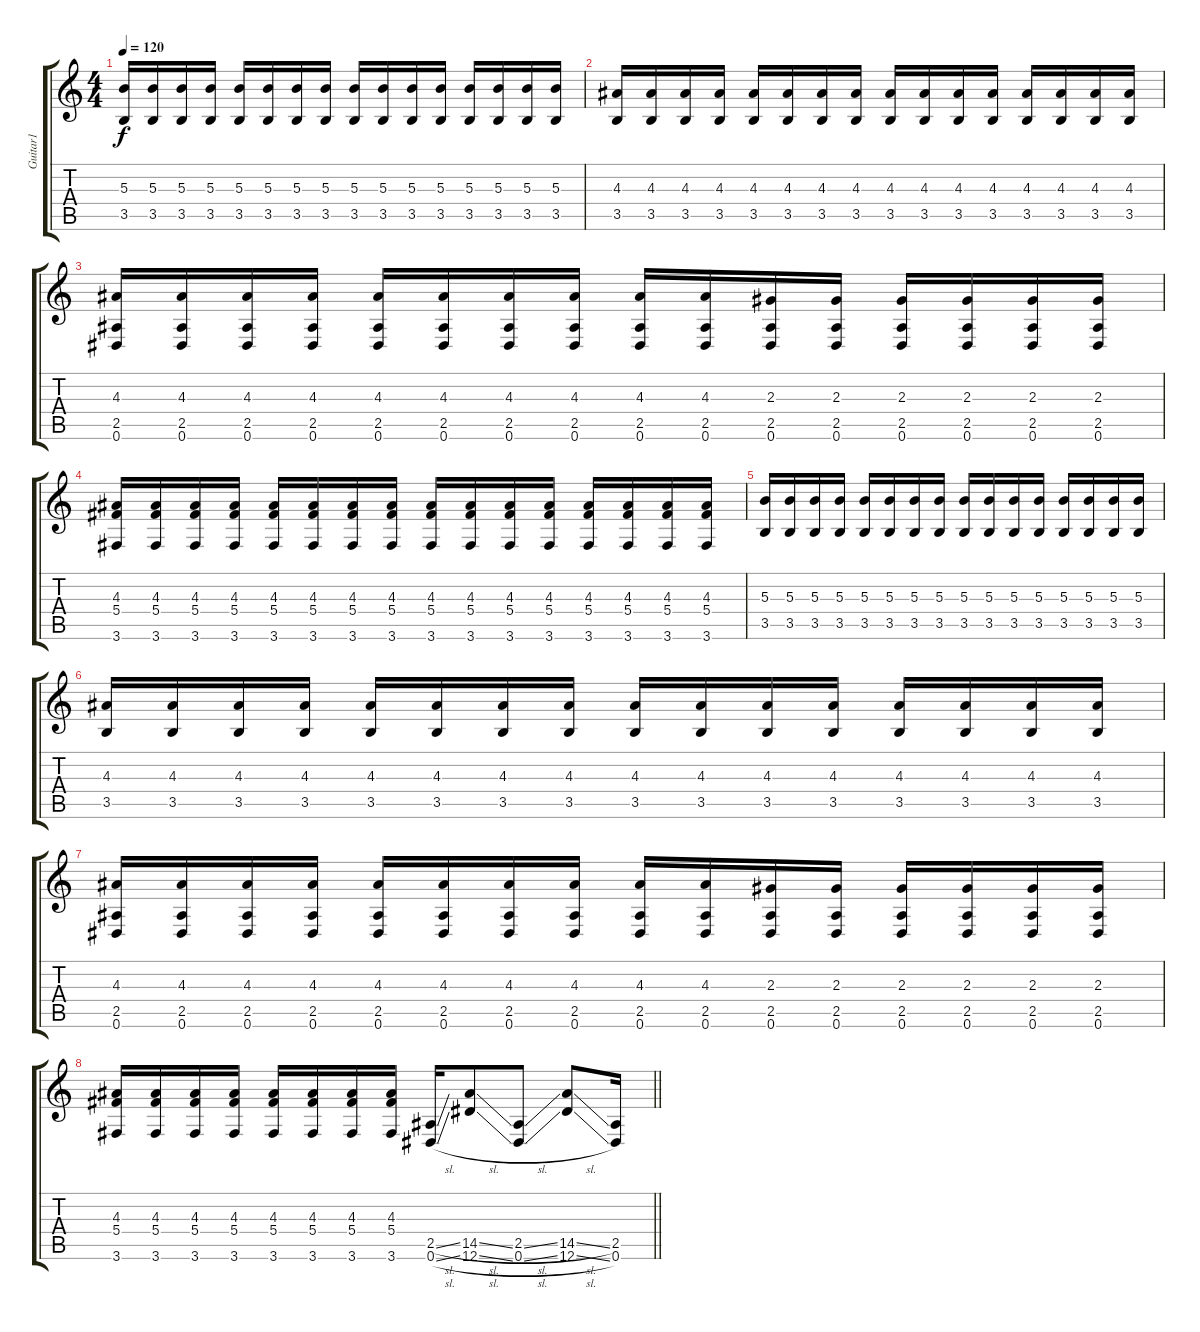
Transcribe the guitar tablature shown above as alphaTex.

\track ("Guitar1" "Guitar1") {instrument overdrivenguitar}
\staff {score tabs}
\tuning (Eb4 Bb3 Gb3 Db3 Ab2 Eb2) {hide}
\ts (4 4)
\tempo 120
\clef g2
\ks c
(5.3 3.5).16{dy f} (5.3 3.5).16 (5.3 3.5).16 (5.3 3.5).16 (5.3 3.5).16 (5.3 3.5).16 (5.3 3.5).16 (5.3 3.5).16 (5.3 3.5).16 (5.3 3.5).16 (5.3 3.5).16 (5.3 3.5).16 (5.3 3.5).16 (5.3 3.5).16 (5.3 3.5).16 (5.3 3.5).16 |
(4.3 3.5).16 (4.3 3.5).16 (4.3 3.5).16 (4.3 3.5).16 (4.3 3.5).16 (4.3 3.5).16 (4.3 3.5).16 (4.3 3.5).16 (4.3 3.5).16 (4.3 3.5).16 (4.3 3.5).16 (4.3 3.5).16 (4.3 3.5).16 (4.3 3.5).16 (4.3 3.5).16 (4.3 3.5).16 |
(4.3 2.5 0.6).16 (4.3 2.5 0.6).16 (4.3 2.5 0.6).16 (4.3 2.5 0.6).16 (4.3 2.5 0.6).16 (4.3 2.5 0.6).16 (4.3 2.5 0.6).16 (4.3 2.5 0.6).16 (4.3 2.5 0.6).16 (4.3 2.5 0.6).16 (2.3 2.5 0.6).16 (2.3 2.5 0.6).16 (2.3 2.5 0.6).16 (2.3 2.5 0.6).16 (2.3 2.5 0.6).16 (2.3 2.5 0.6).16 |
(4.3 5.4 3.6).16 (4.3 5.4 3.6).16 (4.3 5.4 3.6).16 (4.3 5.4 3.6).16 (4.3 5.4 3.6).16 (4.3 5.4 3.6).16 (4.3 5.4 3.6).16 (4.3 5.4 3.6).16 (4.3 5.4 3.6).16 (4.3 5.4 3.6).16 (4.3 5.4 3.6).16 (4.3 5.4 3.6).16 (4.3 5.4 3.6).16 (4.3 5.4 3.6).16 (4.3 5.4 3.6).16 (4.3 5.4 3.6).16 |
(5.3 3.5).16 (5.3 3.5).16 (5.3 3.5).16 (5.3 3.5).16 (5.3 3.5).16 (5.3 3.5).16 (5.3 3.5).16 (5.3 3.5).16 (5.3 3.5).16 (5.3 3.5).16 (5.3 3.5).16 (5.3 3.5).16 (5.3 3.5).16 (5.3 3.5).16 (5.3 3.5).16 (5.3 3.5).16 |
(4.3 3.5).16 (4.3 3.5).16 (4.3 3.5).16 (4.3 3.5).16 (4.3 3.5).16 (4.3 3.5).16 (4.3 3.5).16 (4.3 3.5).16 (4.3 3.5).16 (4.3 3.5).16 (4.3 3.5).16 (4.3 3.5).16 (4.3 3.5).16 (4.3 3.5).16 (4.3 3.5).16 (4.3 3.5).16 |
(4.3 2.5 0.6).16 (4.3 2.5 0.6).16 (4.3 2.5 0.6).16 (4.3 2.5 0.6).16 (4.3 2.5 0.6).16 (4.3 2.5 0.6).16 (4.3 2.5 0.6).16 (4.3 2.5 0.6).16 (4.3 2.5 0.6).16 (4.3 2.5 0.6).16 (2.3 2.5 0.6).16 (2.3 2.5 0.6).16 (2.3 2.5 0.6).16 (2.3 2.5 0.6).16 (2.3 2.5 0.6).16 (2.3 2.5 0.6).16 |
\barLineRight lightlight
(4.3 5.4 3.6).16 (4.3 5.4 3.6).16 (4.3 5.4 3.6).16 (4.3 5.4 3.6).16 (4.3 5.4 3.6).16 (4.3 5.4 3.6).16 (4.3 5.4 3.6).16 (4.3 5.4 3.6).16 (2.5{sl} 0.6{sl}).16 (14.5{sl} 12.6{sl}).8 (2.5{sl} 0.6{sl}).8 (14.5{sl} 12.6{sl}).8 (2.5 0.6).16
